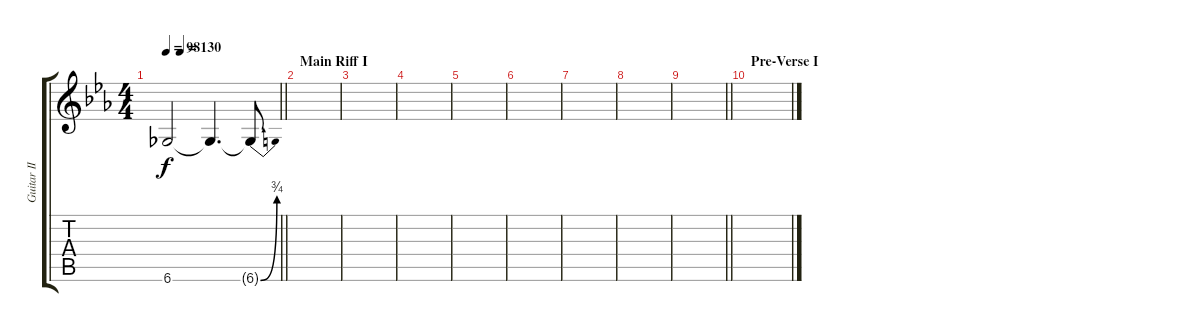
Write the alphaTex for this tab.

\track ("Guitar II" "Guitar II") {instrument distortionguitar}
\staff {score tabs}
\tuning (C4 G3 Eb3 Bb2 F2 C2) {hide}
\ts (4 4)
\tempo 98
\tempo (130 0.125)
\clef g2
\barLineRight lightlight
\ks cminor
6.6{t}.2{dy f volume 12} 6.6{t}.4{d} 6.6{be (bend 0 0 60 3) t}.8 |
\section ("" "Main Riff I")
|
|
|
|
|
|
|
\barLineRight lightlight
|
\section ("" "Pre-Verse I")
